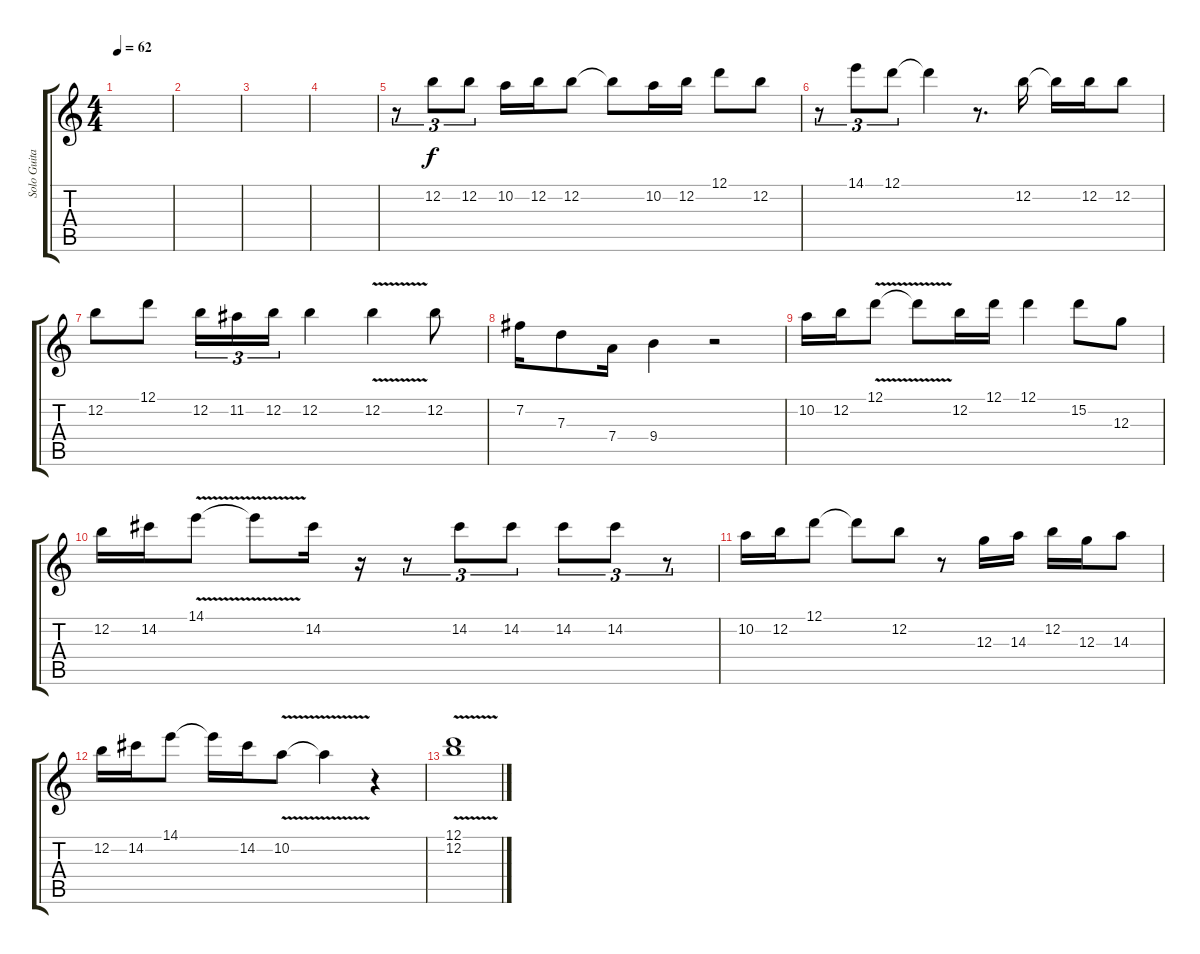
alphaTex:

\track ("Solo Guitar" "Solo Guita") {instrument acousticguitarsteel}
\staff {score tabs}
\tuning (D4 B3 G3 D3 G2 D2) {hide}
\ts (4 4)
\tempo 62
\clef g2
\ks c
|
|
|
|
r.8{tu (3 2)} 12.2.8{tu (3 2)} 12.2.8{tu (3 2)} 10.2.16 12.2.16 12.2.8 12.2{t}.8 10.2.16 12.2.16 12.1.8 12.2.8 |
r.8{tu (3 2)} 14.1.8{tu (3 2)} 12.1.8{tu (3 2)} 12.1{t}.4 r.8{d} 12.2.16 12.2{t}.16 12.2.16 12.2.8 |
12.2.8 12.1.8 12.2.16{tu (3 2)} 11.2.16{tu (3 2)} 12.2.16{tu (3 2)} 12.2.4 12.2{v}.4 12.2.8 |
7.2.16 7.3.8 7.4.16 9.4.4 r.2 |
10.2.16 12.2.16 12.1{v}.8 12.1{v t}.8 12.2.16 12.1.16 12.1.4 15.2.8 12.3.8 |
12.2.16 14.2.16 14.1{v}.8 14.1{v t}.8 14.2.16 r.16 r.8{tu (3 2)} 14.2.8{tu (3 2)} 14.2.8{tu (3 2)} 14.2.8{tu (3 2)} 14.2.8{tu (3 2)} r.8{tu (3 2)} |
10.2.16 12.2.16 12.1.8 12.1{t}.8 12.2.8 r.8 12.3.16 14.3.16 12.2.16 12.3.16 14.3.8 |
12.2.16 14.2.16 14.1.8 14.1{t}.16 14.2.16 10.2{v}.8 10.2{v t}.4 r.4 |
(12.1{v} 12.2{v}).1
